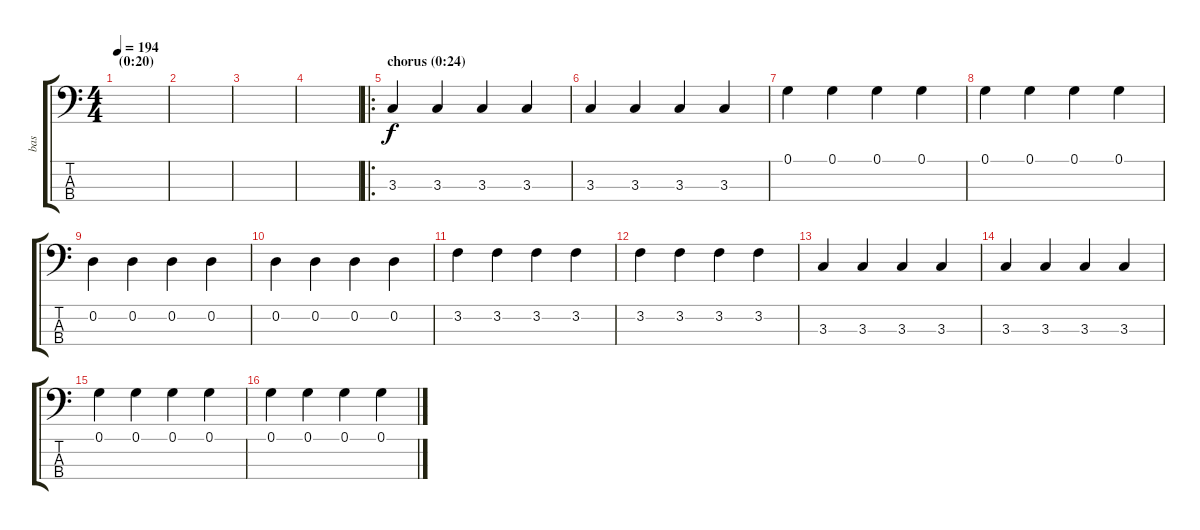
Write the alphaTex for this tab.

\track ("bas" "bas") {instrument electricbassfinger}
\staff {score tabs}
\tuning (G2 D2 A1 E1) {hide}
\ts (4 4)
\section ("" "(0:20)")
\tempo 194
\clef f4
\ks c
|
|
|
|
\ro
\section ("" "chorus (0:24)")
3.3.4 3.3.4 3.3.4 3.3.4 |
3.3.4 3.3.4 3.3.4 3.3.4 |
0.1.4 0.1.4 0.1.4 0.1.4 |
0.1.4 0.1.4 0.1.4 0.1.4 |
0.2.4 0.2.4 0.2.4 0.2.4 |
0.2.4 0.2.4 0.2.4 0.2.4 |
3.2.4 3.2.4 3.2.4 3.2.4 |
3.2.4 3.2.4 3.2.4 3.2.4 |
3.3.4 3.3.4 3.3.4 3.3.4 |
3.3.4 3.3.4 3.3.4 3.3.4 |
0.1.4 0.1.4 0.1.4 0.1.4 |
0.1.4 0.1.4 0.1.4 0.1.4
